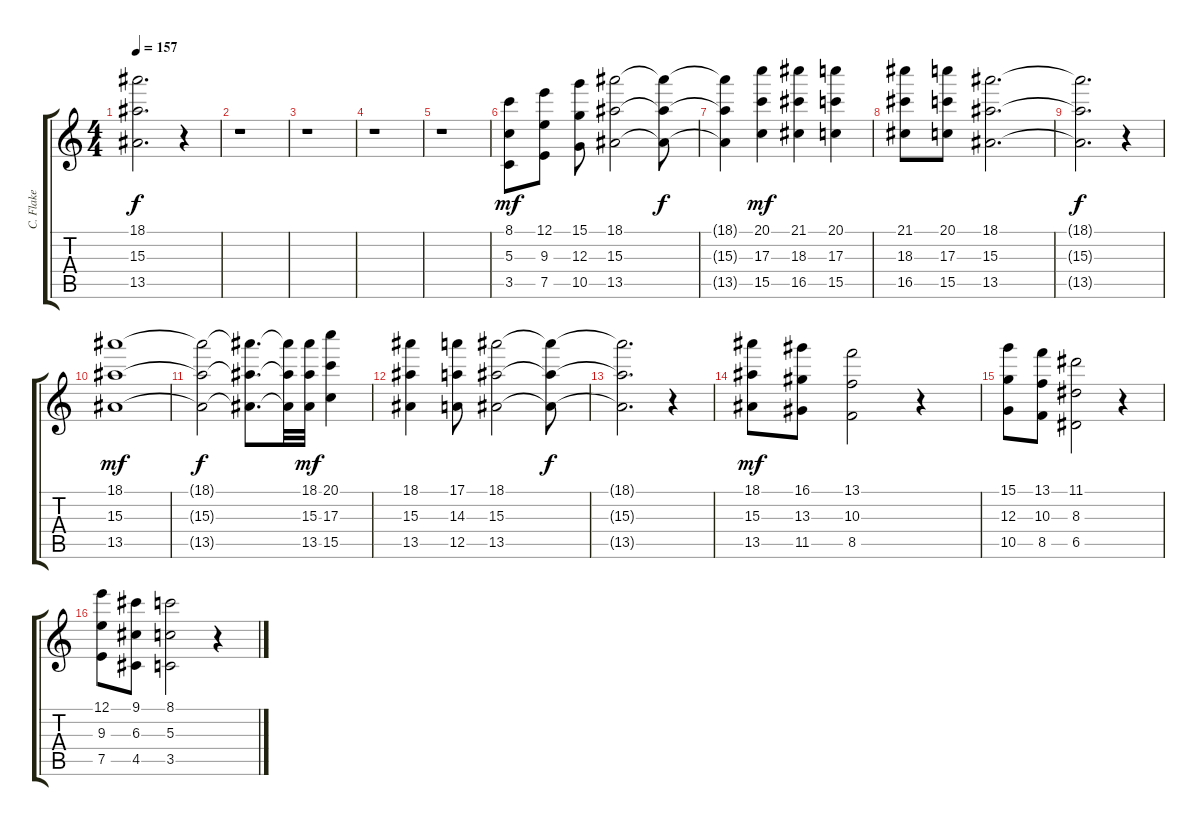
\track ("C. Flake" "C. Flake") {instrument acousticguitarsteel}
\staff {score tabs}
\tuning (E4 B3 G3 D3 A2 E2) {hide}
\ts (4 4)
\tempo 157
\clef g2
\ks c
(18.1{t} 15.3{t} 13.5{t}).2{d dy f} r.4 |
r.1 |
r.1 |
r.1 |
r.1 |
(8.1 5.3 3.5).8{dy mf} (12.1 9.3 7.5).8 (15.1 12.3 10.5).8 (18.1 15.3 13.5).2 (18.1{t} 15.3{t} 13.5{t}).8{dy f} |
(18.1{t} 15.3{t} 13.5{t}).4 (20.1 17.3 15.5).4{dy mf} (21.1 18.3 16.5).4 (20.1 17.3 15.5).4 |
(21.1 18.3 16.5).8 (20.1 17.3 15.5).8 (18.1 15.3 13.5).2{d} |
(18.1{t} 15.3{t} 13.5{t}).2{d dy f} r.4 |
(18.1 15.3 13.5).1{dy mf} |
(18.1{t} 15.3{t} 13.5{t}).2{dy f} (18.1{t} 15.3{t} 13.5{t}).8{d} (18.1{t} 15.3{t} 13.5{t}).32 (18.1 15.3 13.5).32{dy mf} (20.1 17.3 15.5).4 |
(18.1 15.3 13.5).4 (17.1 14.3 12.5).8 (18.1 15.3 13.5).2 (18.1{t} 15.3{t} 13.5{t}).8{dy f} |
(18.1{t} 15.3{t} 13.5{t}).2{d} r.4 |
(18.1 15.3 13.5).8{dy mf} (16.1 13.3 11.5).8 (13.1 10.3 8.5).2 r.4 |
(15.1 12.3 10.5).8 (13.1 10.3 8.5).8 (11.1 8.3 6.5).2 r.4 |
(12.1 9.3 7.5).8 (9.1 6.3 4.5).8 (8.1 5.3 3.5).2 r.4
